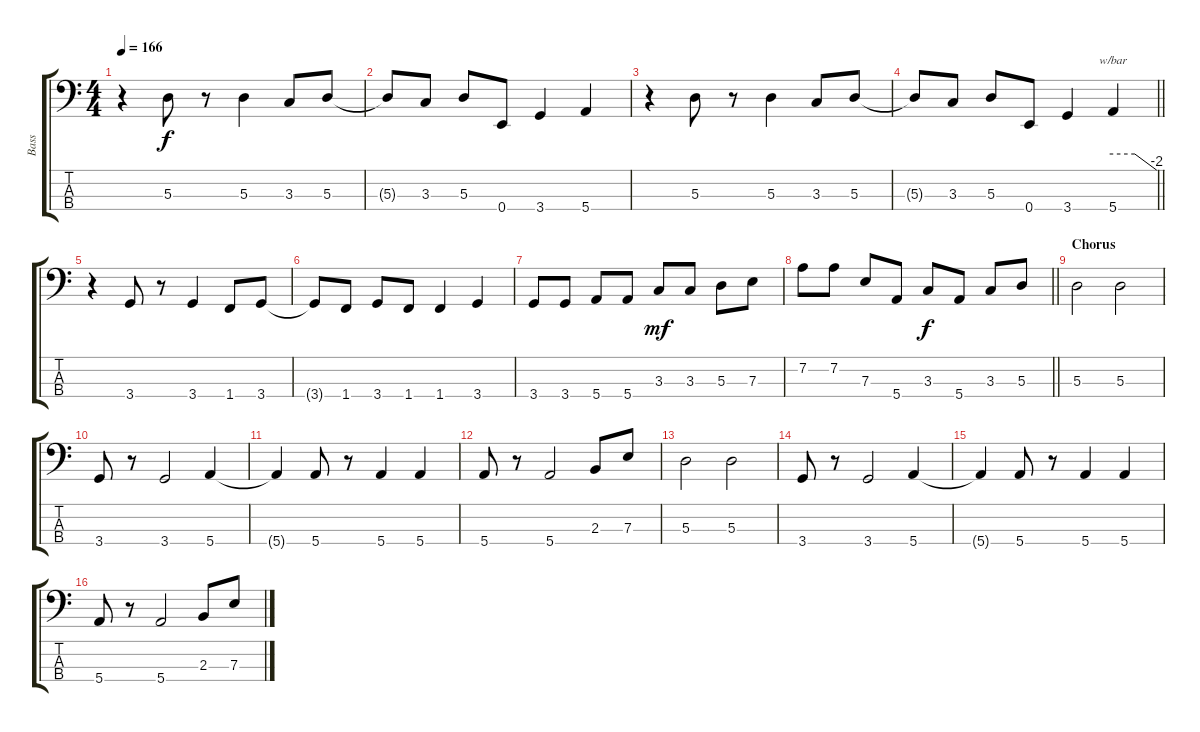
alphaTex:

\track ("Bass" "Bass") {instrument electricbassfinger}
\staff {score tabs}
\tuning (G2 D2 A1 E1) {hide}
\ts (4 4)
\tempo 166
\clef f4
\ks c
r.4{dy f} 5.3.8 r.8 5.3.4 3.3.8 5.3.8 |
5.3{t}.8 3.3.8 5.3.8 0.4.8 3.4.4 5.4.4 |
r.4 5.3.8 r.8 5.3.4 3.3.8 5.3.8 |
\barLineRight lightlight
5.3{t}.8 3.3.8 5.3.8 0.4.8 3.4.4 5.4.4{tbe (custom default 0 0 30 0 60 -8)} |
r.4 3.4.8 r.8 3.4.4 1.4.8 3.4.8 |
3.4{t}.8 1.4.8 3.4.8 1.4.8 1.4.4 3.4.4 |
3.4.8 3.4.8 5.4.8 5.4.8 3.3.8{dy mf} 3.3.8 5.3.8 7.3.8 |
\barLineRight lightlight
7.2.8 7.2.8 7.3.8 5.4.8 3.3.8{dy f} 5.4.8 3.3.8 5.3.8 |
\section ("" "Chorus")
5.3.2 5.3.2 |
3.4.8 r.8 3.4.2 5.4.4 |
5.4{t}.4 5.4.8 r.8 5.4.4 5.4.4 |
5.4.8 r.8 5.4.2 2.3.8 7.3.8 |
5.3.2 5.3.2 |
3.4.8 r.8 3.4.2 5.4.4 |
5.4{t}.4 5.4.8 r.8 5.4.4 5.4.4 |
5.4.8 r.8 5.4.2 2.3.8 7.3.8
